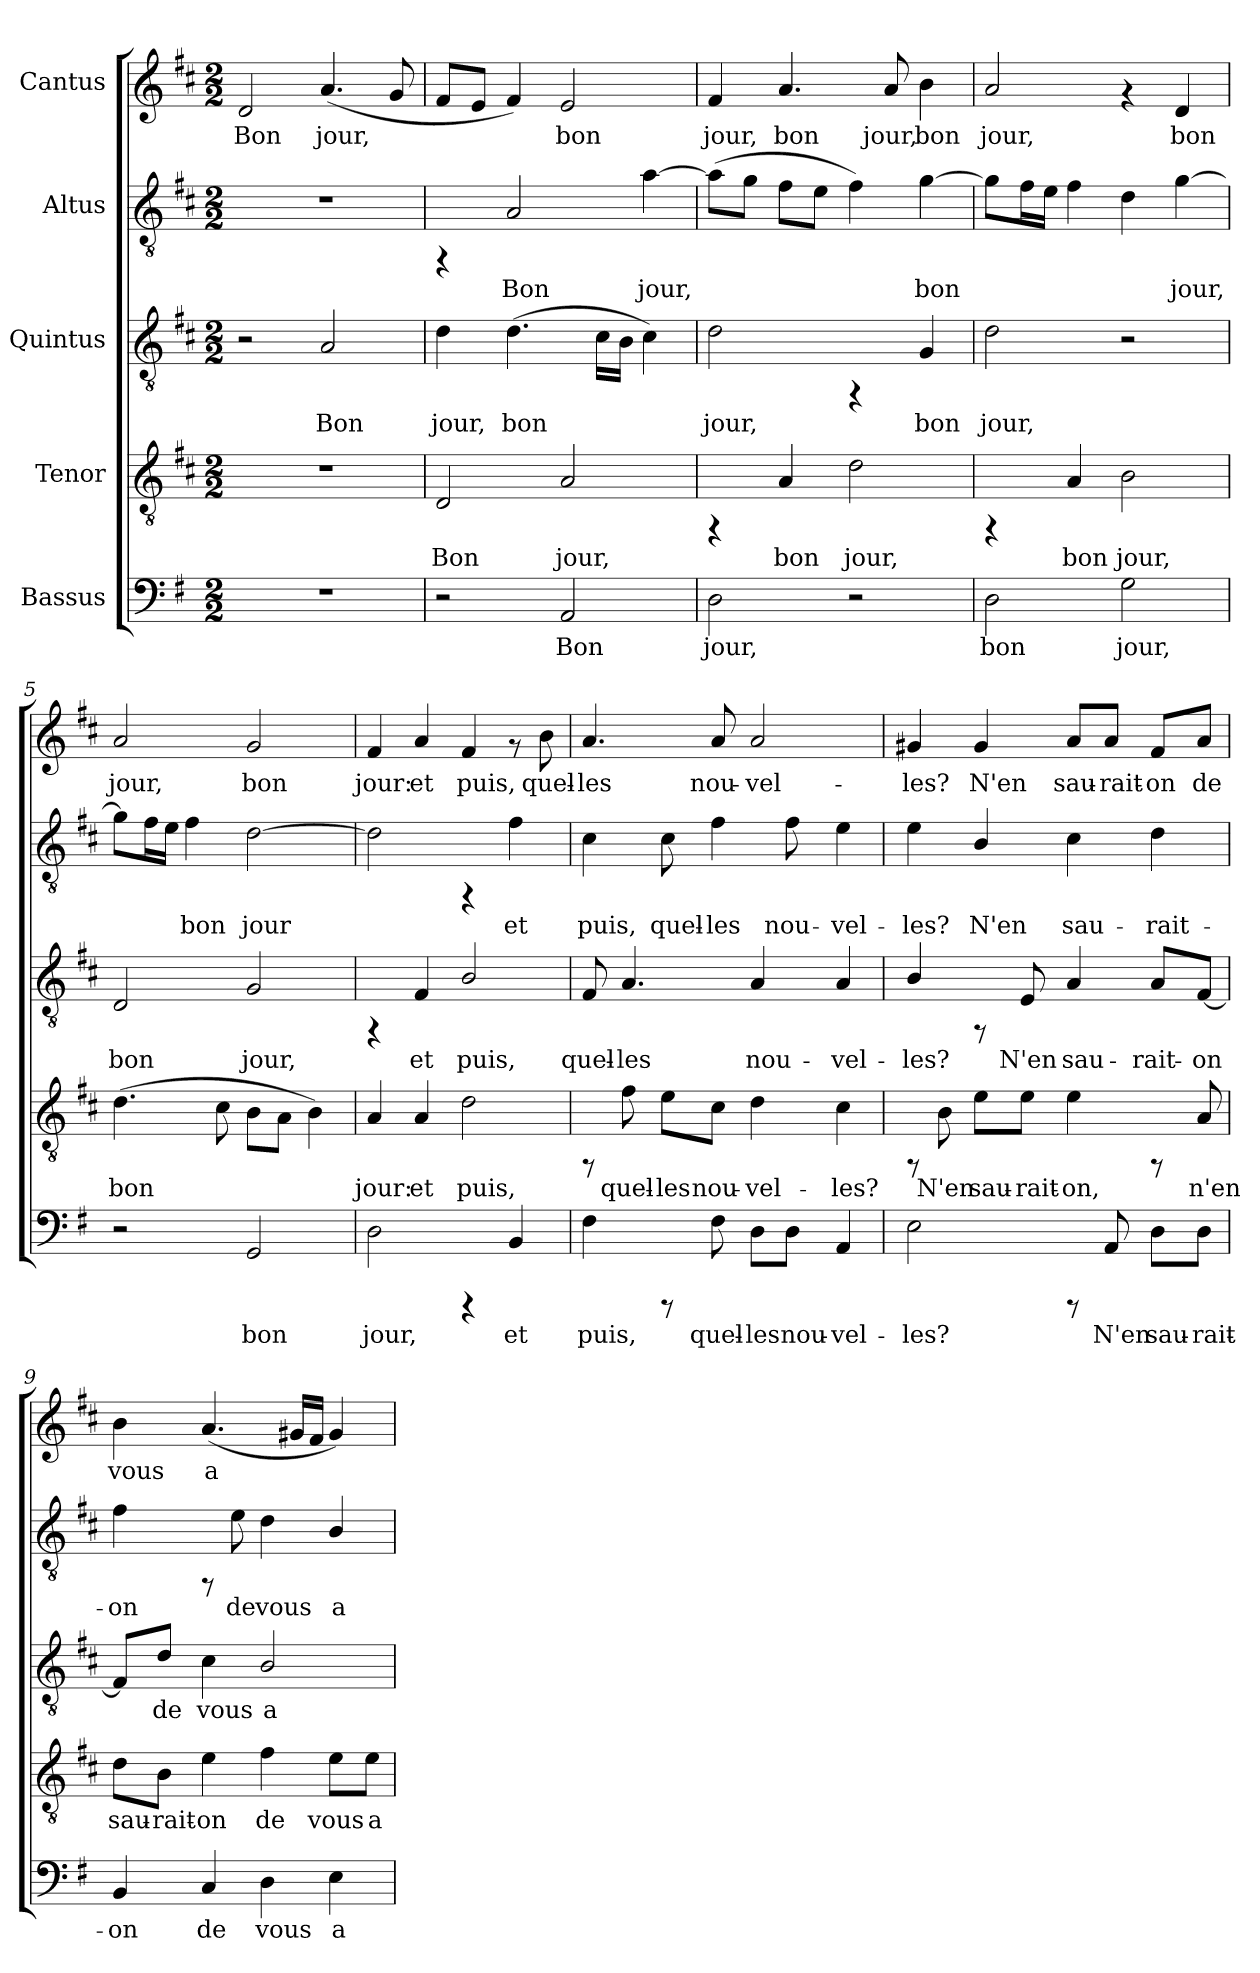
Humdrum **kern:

**kern	**text	**kern	**text	**kern	**text	**kern	**text	**kern	**text
*part5	*part5	*part4	*part4	*part3	*part3	*part2	*part2	*part1	*part1
*staff5	*staff5	*staff4	*staff4	*staff3	*staff3	*staff2	*staff2	*staff1	*staff1
*I"Bassus	*	*I"Tenor	*	*I"Quintus	*	*I"Altus	*	*I"Cantus	*
!!LO:PB:g=z
*stria5	*	*stria5	*	*stria5	*	*stria5	*	*stria5	*
*clefF4	*	*clefGv2	*	*clefGv2	*	*clefGv2	*	*clefG2	*
*k[f#]	*	*k[f#c#]	*	*k[f#c#]	*	*k[f#c#]	*	*k[f#c#]	*
*G:	*	*D:	*	*D:	*	*D:	*	*D:	*
*M2/2	*	*M2/2	*	*M2/2	*	*M2/2	*	*M2/2	*
*MM120	*	*MM120	*	*MM120	*	*MM120	*	*MM120	*
=1	=1	=1	=1	=1	=1	=1	=1	=1	=1
!	!	!	!	!	!	!	!	!	!LO:LY:b:cj
1r	.	1r	.	2r	.	1r	.	2d/	Bon
!	!	!	!	!	!LO:LY:b:cj	!	!	!	!LO:LY:b:cj
.	.	.	.	2A/	Bon	.	.	(<4.a/	jour,
!	!	!	!	!	!	!	!	!	!LO:LY:b:cj
.	.	.	.	.	.	.	.	8g/	.
=2	=2	=2	=2	=2	=2	=2	=2	=2	=2
!	!	!	!LO:LY:b:cj	!	!LO:LY:b:cj	!	!	!	!LO:LY:b:cj
2r	.	2D/	Bon	4d\	jour,	4rFF	.	8f#/L	.
!	!	!	!	!	!	!	!	!	!LO:LY:b:cj
.	.	.	.	.	.	.	.	8e/J	.
!	!	!	!	!	!LO:LY:b:cj	!	!LO:LY:b:cj	!	!LO:LY:b:cj
.	.	.	.	(>4.d\	bon	2A/	Bon	4f#/)	.
!	!LO:LY:b:cj	!	!LO:LY:b:cj	!	!	!	!	!	!LO:LY:b:cj
2AA/	Bon	2A/	jour,	.	.	.	.	2e/	bon
!	!	!	!	!	!LO:LY:b:cj	!	!	!	!
.	.	.	.	16c#\L	.	.	.	.	.
!	!	!	!	!	!LO:LY:b:cj	!	!	!	!
.	.	.	.	16B\J	.	.	.	.	.
!	!	!	!	!	!LO:LY:b:cj	!	!LO:LY:b:cj	!	!
.	.	.	.	4c#\)	.	[>4a\	jour,	.	.
=3	=3	=3	=3	=3	=3	=3	=3	=3	=3
!	!LO:LY:b:cj	!	!	!	!LO:LY:b:cj	!	!LO:LY:b:cj	!	!LO:LY:b:cj
2D\	jour,	4rFF	.	2d\	jour,	(>8a\L]	.	4f#/	jour,
!	!	!	!	!	!	!	!LO:LY:b:cj	!	!
.	.	.	.	.	.	8g\J	.	.	.
!	!	!	!LO:LY:b:cj	!	!	!	!LO:LY:b:cj	!	!LO:LY:b:cj
.	.	4A/	bon	.	.	8f#\L	.	4.a/	bon
!	!	!	!	!	!	!	!LO:LY:b:cj	!	!
.	.	.	.	.	.	8e\J	.	.	.
!	!	!	!LO:LY:b:cj	!	!	!	!LO:LY:b:cj	!	!
2r	.	2d\	jour,	4rFF	.	4f#\)	.	.	.
!	!	!	!	!	!	!	!	!	!LO:LY:b:cj
.	.	.	.	.	.	.	.	8a/	jour,
!	!	!	!	!	!LO:LY:b:cj	!	!LO:LY:b:cj	!	!LO:LY:b:cj
.	.	.	.	4G/	bon	[>4g\	bon	4b\	bon
=4	=4	=4	=4	=4	=4	=4	=4	=4	=4
!	!LO:LY:b:cj	!	!	!	!LO:LY:b:cj	!	!LO:LY:b:cj	!	!LO:LY:b:cj
2D\	bon	4rFF	.	2d\	jour,	8g\L]	.	2a/	jour,
!	!	!	!	!	!	!	!LO:LY:b:cj	!	!
.	.	.	.	.	.	16f#\	.	.	.
!	!	!	!	!	!	!	!LO:LY:b:cj	!	!
.	.	.	.	.	.	16e\J	.	.	.
!	!	!	!LO:LY:b:cj	!	!	!	!LO:LY:b:cj	!	!
.	.	4A/	bon	.	.	4f#\	.	.	.
!	!LO:LY:b:cj	!	!LO:LY:b:cj	!	!	!	!LO:LY:b:cj	!	!
2G\	jour,	2B\	jour,	2r	.	4d\	.	4rf	.
!	!	!	!	!	!	!	!LO:LY:b:cj	!	!LO:LY:b:cj
.	.	.	.	.	.	[>4g\	jour,	4d/	bon
!!LO:LB:g=z
=5	=5	=5	=5	=5	=5	=5	=5	=5	=5
!	!	!	!LO:LY:b:cj	!	!LO:LY:b:cj	!	!LO:LY:b:cj	!	!LO:LY:b:cj
2r	.	(>4.d\	bon	2D/	bon	8g\L]	.	2a/	jour,
!	!	!	!	!	!	!	!LO:LY:b:cj	!	!
.	.	.	.	.	.	16f#\	.	.	.
!	!	!	!	!	!	!	!LO:LY:b:cj	!	!
.	.	.	.	.	.	16e\J	.	.	.
!	!	!	!	!	!	!	!LO:LY:b:cj	!	!
.	.	.	.	.	.	4f#\	bon	.	.
!	!	!	!LO:LY:b:cj	!	!	!	!	!	!
.	.	8c#\	.	.	.	.	.	.	.
!	!LO:LY:b:cj	!	!LO:LY:b:cj	!	!LO:LY:b:cj	!	!LO:LY:b:cj	!	!LO:LY:b:cj
2GG/	bon	8B\L	.	2G/	jour,	[>2d\	jour	2g/	bon
!	!	!	!LO:LY:b:cj	!	!	!	!	!	!
.	.	8A\J	.	.	.	.	.	.	.
!	!	!	!LO:LY:b:cj	!	!	!	!	!	!
.	.	4B\)	.	.	.	.	.	.	.
=6	=6	=6	=6	=6	=6	=6	=6	=6	=6
!	!LO:LY:b:cj	!	!LO:LY:b:cj	!	!	!	!LO:LY:b:cj	!	!LO:LY:b:cj
2D\	jour,	4A/	jour:	4rFF	.	2d\]	.	4f#/	jour:
!	!	!	!LO:LY:b:cj	!	!LO:LY:b:cj	!	!	!	!LO:LY:b:cj
.	.	4A/	et	4F#/	et	.	.	4a/	et
!	!	!	!LO:LY:b:cj	!	!LO:LY:b:cj	!	!	!	!LO:LY:b:cj
4rCCC	.	2d\	puis,	2B/	puis,	4rFF	.	4f#/	puis,
!	!LO:LY:b:cj	!	!	!	!	!	!LO:LY:b:cj	!	!
4BB/	et	.	.	.	.	4f#\	et	8rf	.
!	!	!	!	!	!	!	!	!	!LO:LY:b:cj
.	.	.	.	.	.	.	.	8b\	quel-
=7	=7	=7	=7	=7	=7	=7	=7	=7	=7
!	!LO:LY:b:cj	!	!	!	!LO:LY:b:cj	!	!LO:LY:b:cj	!	!LO:LY:b:cj
4F#\	puis,	8rFF	.	8F#/	quel-	4c#\	puis,	4.a/	-les
!	!	!	!LO:LY:b:cj	!	!LO:LY:b:cj	!	!	!	!
.	.	8f#\	quel-	4.A/	-les	.	.	.	.
!	!	!	!LO:LY:b:cj	!	!	!	!LO:LY:b:cj	!	!
8rCCC	.	8e\L	-les	.	.	8c#\	quel-	.	.
!	!LO:LY:b:cj	!	!LO:LY:b:cj	!	!	!	!LO:LY:b:cj	!	!LO:LY:b:cj
8F#\	quel-	8c#\J	nou-	.	.	4f#\	-les	8a/	nou-
!	!LO:LY:b:cj	!	!LO:LY:b:cj	!	!LO:LY:b:cj	!	!	!	!LO:LY:b:cj
8D\L	-les	4d\	-vel-	4A/	nou-	.	.	2a/	-vel-
!	!LO:LY:b:cj	!	!	!	!	!	!LO:LY:b:cj	!	!
8D\J	nou-	.	.	.	.	8f#\	nou-	.	.
!	!LO:LY:b:cj	!	!LO:LY:b:cj	!	!LO:LY:b:cj	!	!LO:LY:b:cj	!	!
4AA/	-vel-	4c#\	-les?	4A/	-vel-	4e\	-vel-	.	.
!!LO:PB:g=z
=8	=8	=8	=8	=8	=8	=8	=8	=8	=8
!	!LO:LY:b:cj	!	!	!	!LO:LY:b:cj	!	!LO:LY:b:cj	!	!LO:LY:b:cj
2E\	-les?	8rFF	.	4B/	-les?	4e\	-les?	4g#X/	-les?
!	!	!	!LO:LY:b:cj	!	!	!	!	!	!
.	.	8B\	N'en	.	.	.	.	.	.
!	!	!	!LO:LY:b:cj	!	!	!	!LO:LY:b:cj	!	!LO:LY:b:cj
.	.	8e\L	sau-	8rFF	.	4B/	N'en	4g#/	N'en
!	!	!	!LO:LY:b:cj	!	!LO:LY:b:cj	!	!	!	!
.	.	8e\J	-rait-	8E/	N'en	.	.	.	.
!	!	!	!LO:LY:b:cj	!	!LO:LY:b:cj	!	!LO:LY:b:cj	!	!LO:LY:b:cj
8rCCC	.	4e\	-on,	4A/	sau-	4c#\	sau-	8a/L	sau-
!	!LO:LY:b:cj	!	!	!	!	!	!	!	!LO:LY:b:cj
8AA/	N'en	.	.	.	.	.	.	8a/J	-rait-
!	!LO:LY:b:cj	!	!	!	!LO:LY:b:cj	!	!LO:LY:b:cj	!	!LO:LY:b:cj
8D\L	sau-	8rFF	.	8A/L	-rait-	4d\	-rait-	8f#/L	-on
!	!LO:LY:b:cj	!	!LO:LY:b:cj	!	!LO:LY:b:cj	!	!	!	!LO:LY:b:cj
8D\J	-rait-	8A/	n'en	[<8F#/J	-on	.	.	8a/J	de
=9	=9	=9	=9	=9	=9	=9	=9	=9	=9
!	!LO:LY:b:cj	!	!LO:LY:b:cj	!	!LO:LY:b:cj	!	!LO:LY:b:cj	!	!LO:LY:b:cj
4BB/	-on	8d\L	sau-	8F#/L]	.	4f#\	-on	4b\	vous
!	!	!	!LO:LY:b:cj	!	!LO:LY:b:cj	!	!	!	!
.	.	8B\J	-rait-	8d/J	de	.	.	.	.
!	!LO:LY:b:cj	!	!LO:LY:b:cj	!	!LO:LY:b:cj	!	!	!	!LO:LY:b:cj
4C/	de	4e\	-on	4c#\	vous	8rFF	.	(<4.a/	a-
!	!	!	!	!	!	!	!LO:LY:b:cj	!	!
.	.	.	.	.	.	8e\	de	.	.
!	!LO:LY:b:cj	!	!LO:LY:b:cj	!	!LO:LY:b:cj	!	!LO:LY:b:cj	!	!
4D\	vous	4f#\	de	2B/	a-	4d\	vous	.	.
!	!	!	!	!	!	!	!	!	!LO:LY:b:cj
.	.	.	.	.	.	.	.	16g#X/L	--
!	!	!	!	!	!	!	!	!	!LO:LY:b:cj
.	.	.	.	.	.	.	.	16f#/J	--
!	!LO:LY:b:cj	!	!LO:LY:b:cj	!	!	!	!LO:LY:b:cj	!	!LO:LY:b:cj
4E\	a-	8e\L	vous	.	.	4B/	a-	4g#/)	--
!	!	!	!LO:LY:b:cj	!	!	!	!	!	!
.	.	8e\J	a-	.	.	.	.	.	.
=	=	=	=	=	=	=	=	=	=
*-	*-	*-	*-	*-	*-	*-	*-	*-	*-
